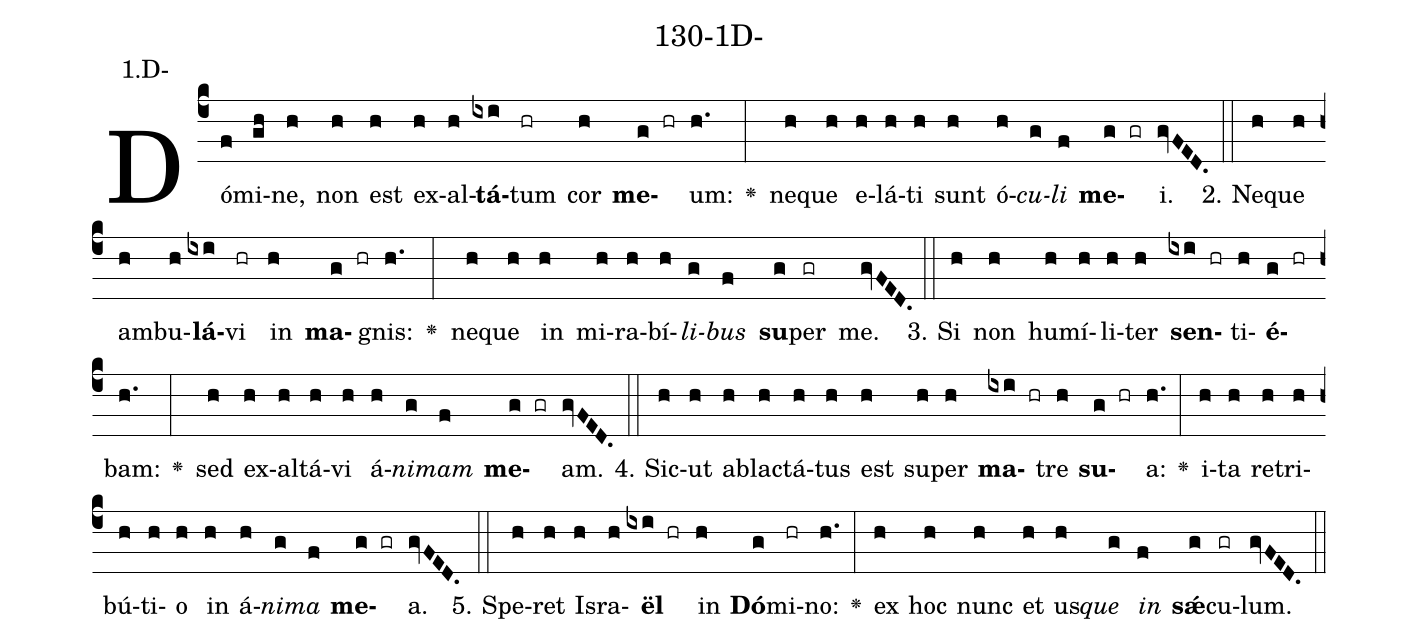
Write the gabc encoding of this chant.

name: 130-1D-;
annotation: 1.D-;
%%
(c4)Dó(f)mi(gh)ne,(h) non(h) est(h) ex(h)al(h)<b>tá</b>(ixi)tum(hr) cor(h) <b>me</b>(g hr)um:(h.) <v>\greheightstar</v>(:) ne(h)que(h) e(h)lá(h)ti(h) sunt(h) ó(h)<i>cu</i>(g)<i>li</i>(f) <b>me</b>(g gr)i.(gvFED.) (::)
2. Ne(h)que(h) am(h)bu(h)<b>lá</b>(ixi)vi(hr) in(h) <b>ma</b>(g hr)gnis:(h.) <v>\greheightstar</v>(:) ne(h)que(h) in(h) mi(h)ra(h)bí(h)<i>li</i>(g)<i>bus</i>(f) <b>su</b>(g)per(gr) me.(gvFED.) (::)
3. Si(h) non(h) hu(h)mí(h)li(h)ter(h) <b>sen</b>(ixi hr)ti(h)<b>é</b>(g hr)bam:(h.) <v>\greheightstar</v>(:) sed(h) ex(h)al(h)tá(h)vi(h) á(h)<i>ni</i>(g)<i>mam</i>(f) <b>me</b>(g gr)am.(gvFED.) (::)
4. Sic(h)ut(h) ab(h)lac(h)tá(h)tus(h) est(h) su(h)per(h) <b>ma</b>(ixi hr)tre(h) <b>su</b>(g hr)a:(h.) <v>\greheightstar</v>(:) i(h)ta(h) re(h)tri(h)bú(h)ti(h)o(h) in(h) á(h)<i>ni</i>(g)<i>ma</i>(f) <b>me</b>(g gr)a.(gvFED.) (::)
5. Spe(h)ret(h) Is(h)ra(h)<b>ël</b>(ixi hr) in(h) <b>Dó</b>(g)mi(hr)no:(h.) <v>\greheightstar</v>(:) ex(h) hoc(h) nunc(h) et(h) us(h)<i>que</i>(g) <i>in</i>(f) <b>sǽ</b>(g)cu(gr)lum.(gvFED.) (::)
